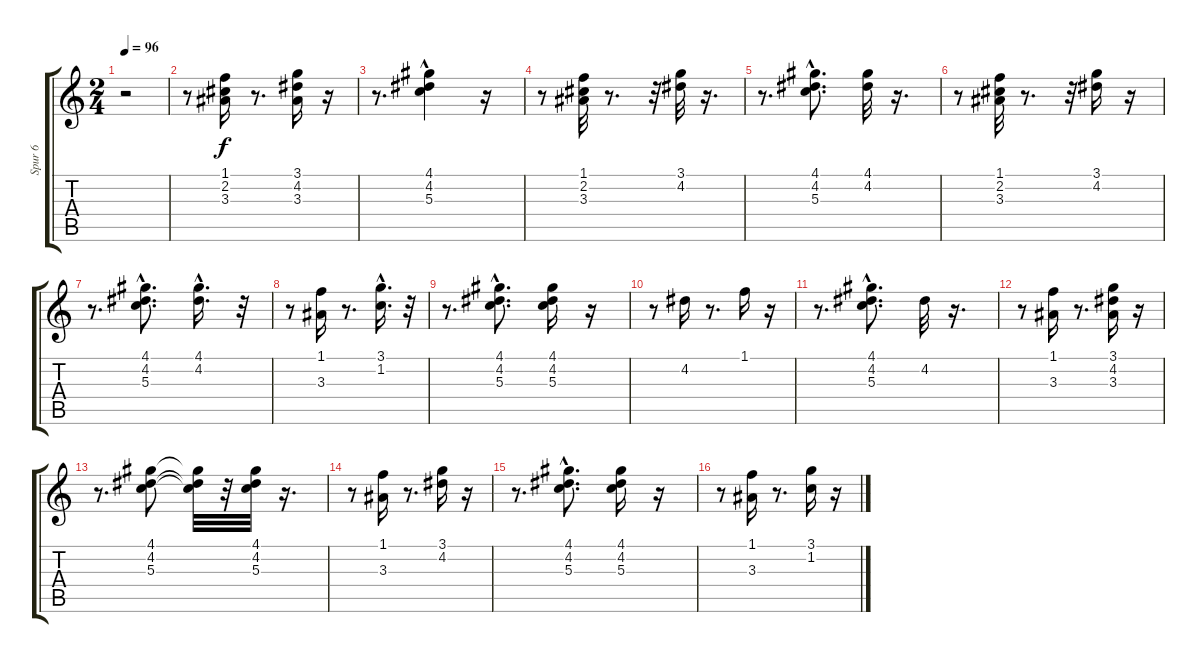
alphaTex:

\track ("Spur 6" "Spur 6") {instrument acousticguitarsteel}
\staff {score tabs}
\tuning (E4 B3 G3 D3 A2 E2) {hide}
\ts (2 4)
\tempo 96
\clef g2
\ks c
r.2{dy f} |
r.8 (1.1 2.2 3.3).16 r.8{d} (3.1 4.2 3.3).16 r.16 |
r.8{d} (4.1{hac} 4.2 5.3{hac}).4 r.16 |
r.8 (1.1 2.2 3.3).32 r.8{d} r.32 (3.1 4.2).32 r.16{d} |
r.8{d} (4.1 4.2 5.3{hac}).8{d} (4.1 4.2).32 r.16{d} |
r.8 (1.1 2.2 3.3).32 r.8{d} r.32 (3.1 4.2).16 r.16 |
r.8{d} (4.1{hac} 4.2{hac} 5.3).8{d} (4.1 4.2{hac}).16{d} r.32 |
r.8 (1.1 3.3).16 r.8{d} (3.1 1.2{hac}).16{d} r.32 |
r.8{d} (4.1{hac} 4.2{hac} 5.3{hac}).8{d} (4.1 4.2 5.3).16 r.16 |
r.8 4.2.16 r.8{d} 1.1.16 r.16 |
r.8{d} (4.1{hac} 4.2{hac} 5.3{hac}).8{d} 4.2.32 r.16{d} |
r.8 (1.1 3.3).16 r.8{d} (3.1 4.2 3.3).16 r.16 |
r.8{d} (4.1 4.2 5.3).8 (4.1{t} 4.2{t} 5.3{t}).32 r.32 (4.1 4.2 5.3).32 r.16{d} |
r.8 (1.1 3.3).16 r.8{d} (3.1 4.2).16 r.16 |
r.8{d} (4.1{hac} 4.2{hac} 5.3{hac}).8{d} (4.1 4.2 5.3).16 r.16 |
r.8 (1.1 3.3).16 r.8{d} (3.1 1.2).16 r.16
